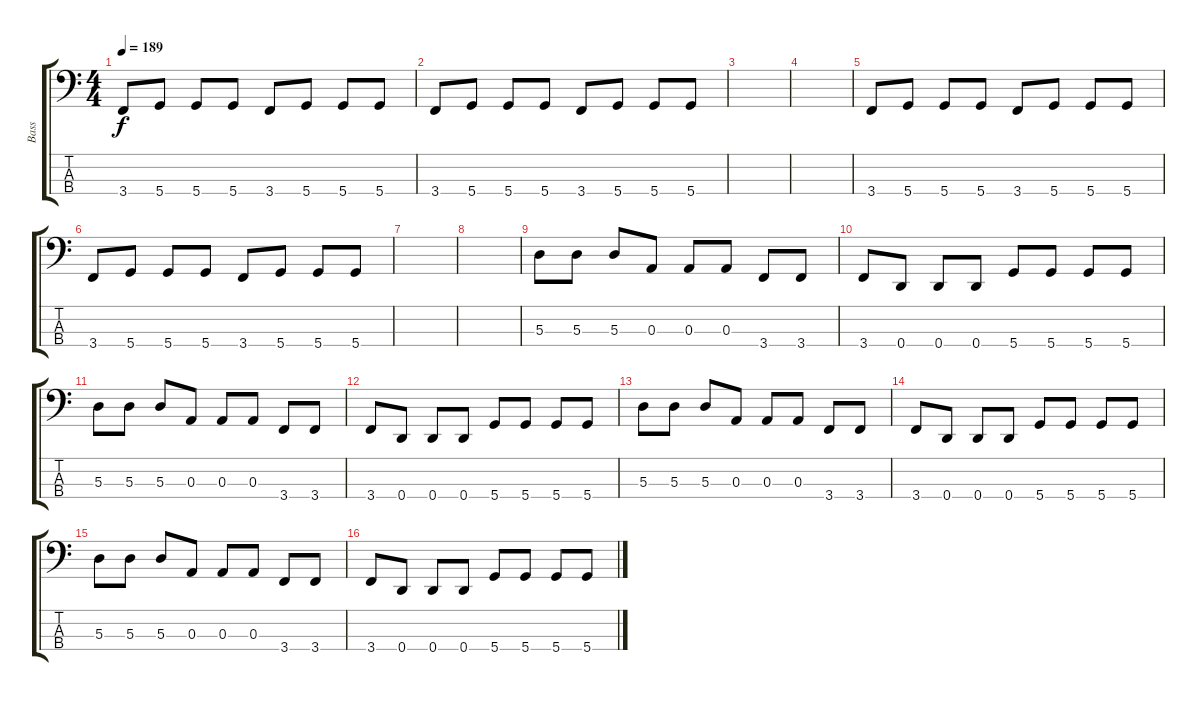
\track ("Bass" "Bass") {instrument slapbass1}
\staff {score tabs}
\tuning (G2 D2 A1 D1) {hide}
\ts (4 4)
\tempo 189
\clef f4
\ks c
3.4.8{dy f} 5.4.8 5.4.8 5.4.8 3.4.8 5.4.8 5.4.8 5.4.8 |
3.4.8 5.4.8 5.4.8 5.4.8 3.4.8 5.4.8 5.4.8 5.4.8 |
|
|
3.4.8 5.4.8 5.4.8 5.4.8 3.4.8 5.4.8 5.4.8 5.4.8 |
3.4.8 5.4.8 5.4.8 5.4.8 3.4.8 5.4.8 5.4.8 5.4.8 |
|
|
5.3.8 5.3.8 5.3.8 0.3.8 0.3.8 0.3.8 3.4.8 3.4.8 |
3.4.8 0.4.8 0.4.8 0.4.8 5.4.8 5.4.8 5.4.8 5.4.8 |
5.3.8 5.3.8 5.3.8 0.3.8 0.3.8 0.3.8 3.4.8 3.4.8 |
3.4.8 0.4.8 0.4.8 0.4.8 5.4.8 5.4.8 5.4.8 5.4.8 |
5.3.8 5.3.8 5.3.8 0.3.8 0.3.8 0.3.8 3.4.8 3.4.8 |
3.4.8 0.4.8 0.4.8 0.4.8 5.4.8 5.4.8 5.4.8 5.4.8 |
5.3.8 5.3.8 5.3.8 0.3.8 0.3.8 0.3.8 3.4.8 3.4.8 |
3.4.8 0.4.8 0.4.8 0.4.8 5.4.8 5.4.8 5.4.8 5.4.8
